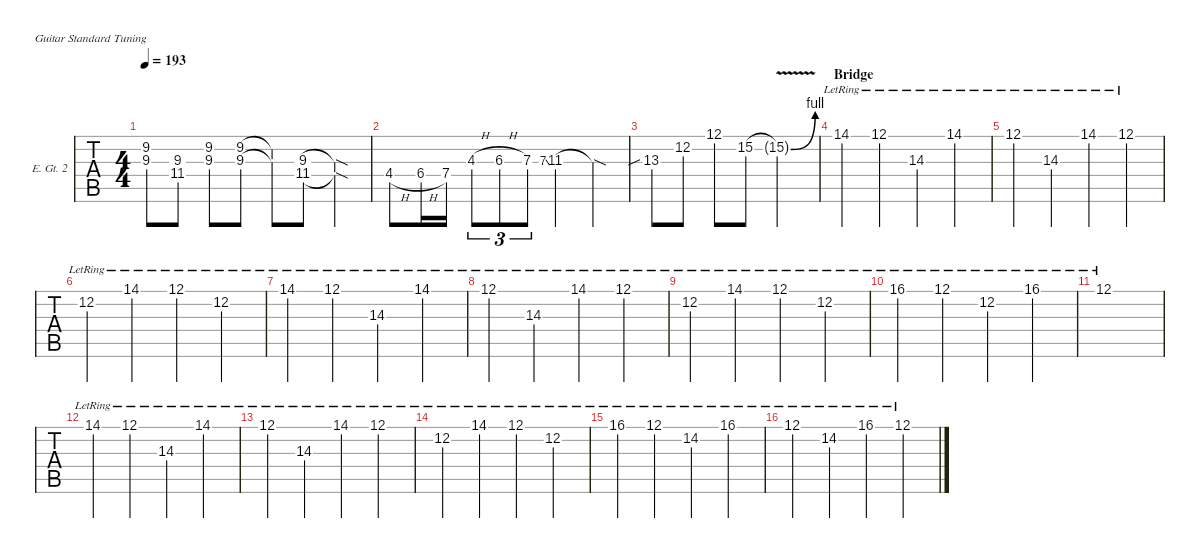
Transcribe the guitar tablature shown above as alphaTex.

\defaultSystemsLayout 4
\hideDynamics
\bracketExtendMode nobrackets
\firstSystemTrackNameOrientation horizontal
\track ("Ele. Guitar 2" "E. Gt. 2") {defaultSystemsLayout 4 instrument overdrivenguitar}
\staff {tabs}
\tuning (E4 B3 G3 D3 A2 E2)
\ts (4 4)
\tempo 193
\clef g2
\ks a
(9.3{t acc forcenatural} 9.2{t acc #}).8{dy f} (9.3{acc forcenatural} 11.4{acc #}).8 (9.3{acc forcenatural} 9.2{acc #}).8 (9.3{acc forcenatural} 9.2{acc #}).8 (9.3{t acc forcenatural} 9.2{t acc #}).8 (9.3{acc forcenatural} 11.4{acc #}).8 (9.3{sod t acc forcenatural} 11.4{sod t acc #}).4 |
4.4{h acc #}.8 6.4{h acc #}.16 7.4{acc forcenatural}.16 4.3{h acc forcenatural}.8{tu (3 2)} 6.3{h acc #}.8{tu (3 2)} 7.3{acc forcenatural}.8{tu (3 2)} 7.3{ss acc forcenatural}.8{tu (3 2) gr} 11.3{acc #}.4 11.3{sod t acc #}.4 |
13.3{sib acc #}.8{ot 8va} 12.2{acc forcenatural}.8{ot 8va} 12.1{acc forcenatural}.8{ot 8va} 15.2{acc forcenatural}.8{ot 8va} 15.2{be (bend 0 0 21.599999999999998 4) v t acc forcenatural}.2{ot 8va} |
\section ("" "Bridge")
14.1{lr acc #}.4{ot 8va dy p} 12.1{lr acc forcenatural}.4{ot 8va} 14.3{lr acc forcenatural}.4{ot 8va} 14.1{lr acc #}.4{ot 8va} |
12.1{lr acc forcenatural}.4{ot 8va} 14.3{lr acc forcenatural}.4{ot 8va} 14.1{lr acc #}.4{ot 8va} 12.1{lr acc forcenatural}.4{ot 8va} |
12.2{lr acc forcenatural}.4{ot 8va} 14.1{lr acc #}.4{ot 8va} 12.1{lr acc forcenatural}.4{ot 8va} 12.2{lr acc forcenatural}.4{ot 8va} |
14.1{lr acc #}.4{ot 8va} 12.1{lr acc forcenatural}.4{ot 8va} 14.3{lr acc forcenatural}.4{ot 8va} 14.1{lr acc #}.4{ot 8va} |
12.1{lr acc forcenatural}.4{ot 8va} 14.3{lr acc forcenatural}.4{ot 8va} 14.1{lr acc #}.4{ot 8va} 12.1{lr acc forcenatural}.4{ot 8va} |
12.2{lr acc forcenatural}.4{ot 8va} 14.1{lr acc #}.4{ot 8va} 12.1{lr acc forcenatural}.4{ot 8va} 12.2{lr acc forcenatural}.4{ot 8va} |
16.1{lr acc #}.4{ot 8va} 12.1{lr acc forcenatural}.4{ot 8va} 12.2{lr acc forcenatural}.4{ot 8va} 16.1{lr acc #}.4{ot 8va} |
12.1{lr acc forcenatural}.1{ot 8va} |
14.1{lr acc #}.4{ot 8va} 12.1{lr acc forcenatural}.4{ot 8va} 14.3{lr acc forcenatural}.4{ot 8va} 14.1{lr acc #}.4{ot 8va} |
12.1{lr acc forcenatural}.4{ot 8va} 14.3{lr acc forcenatural}.4{ot 8va} 14.1{lr acc #}.4{ot 8va} 12.1{lr acc forcenatural}.4{ot 8va} |
12.2{lr acc forcenatural}.4{ot 8va} 14.1{lr acc #}.4{ot 8va} 12.1{lr acc forcenatural}.4{ot 8va} 12.2{lr acc forcenatural}.4{ot 8va} |
16.1{lr acc #}.4{ot 8va} 12.1{lr acc forcenatural}.4{ot 8va} 14.2{lr acc #}.4{ot 8va} 16.1{lr acc #}.4{ot 8va} |
12.1{lr acc forcenatural}.4{ot 8va} 14.2{lr acc #}.4{ot 8va} 16.1{lr acc #}.4{ot 8va} 12.1{lr acc forcenatural}.4{ot 8va}
